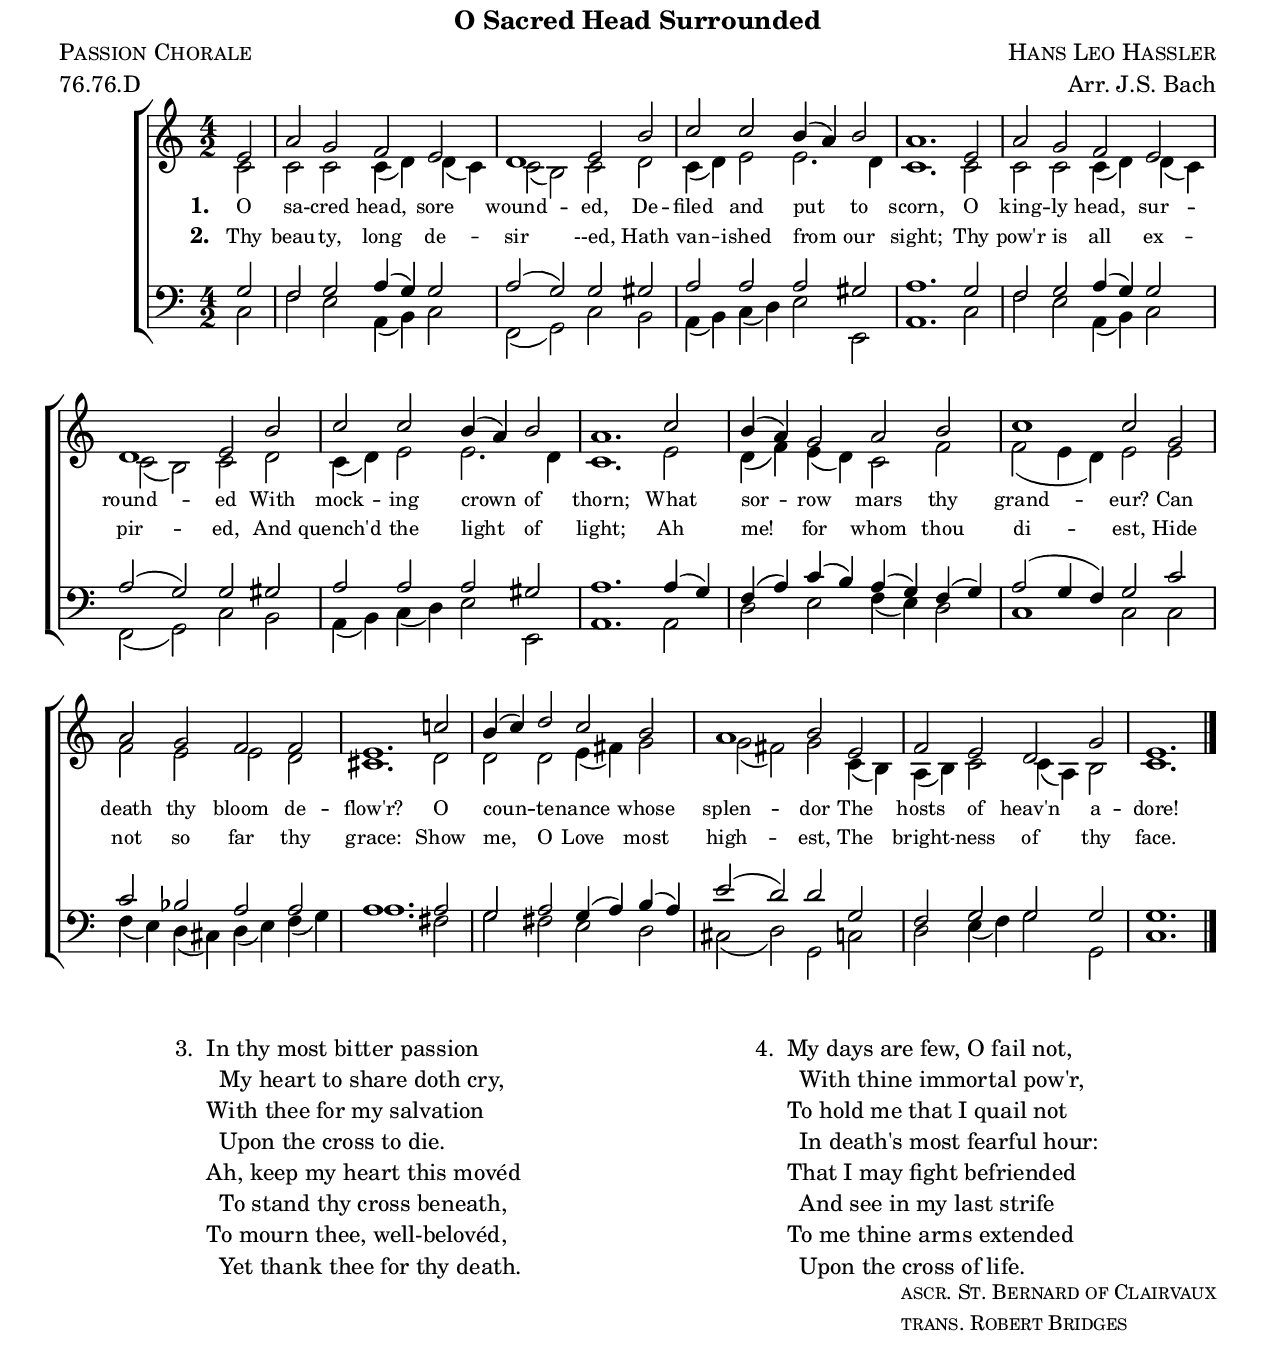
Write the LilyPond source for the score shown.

% Version 1.0
% Last edit: March 30, 2006
% The music and words produced by this source code are believed
% to be in the public domain in the United States. The source
% code itself is covered by the Creative Commons Attribution-
% NonCommercial license, 
% http://creativecommons.org/licenses/by-nc/2.5/
% Attribution: Geoff Horton

\version "2.8.0"
\include "english.ly"

#(set-default-paper-size "letter")
#(set-global-staff-size 20)

title = "O Sacred Head Surrounded"
composer = "Hans Leo Hassler"
poet = "ascr. St. Bernard of Clairvaux"
translator = "trans. Robert Bridges"
meter = "76.76.D"
arranger = "Arr. J.S. Bach"
piece = "Passion Chorale"

world = {
  \key a \minor
  \time 4/2
  \partial 2*1
}

melody = \relative c' {
  \world
  e2 |
  a g f e |
  d1 e2 b' |
  c c b4( a) b2 |
  a1. % end line 1
  e2 |
  a g f e |
  d1 e2 b' |
  c c b4( a) b2 |
  a1. % end line 2
  c2 |
  b4( a) g2 a b |
  c1 c2 g |
  a g f f |
  e1. % end line 3
  c'!2 |
  b4( c) d2 c b |
  a1 b2 e, |
  f e d g |
  e1. \bar "|."
}


alto = \relative c' {
  \world
  c2 |
  c c c4( d) d( c) |
  c2( b) c d |
  c4( d) e2 e2. d4 |
  c1. % end line 1
  c2 |
  c c c4( d) d( c) |
  c2( b) c d |
  c4( d) e2 e2. d4 |
  c1. % end line 2
  e2 |
  d4( f) e( d) c2 f |
  f2( e4 d) e2 e |
  f e e d |
  cs1. % end line 3
  d2 |
  d d e4( fs) g2 |
  g( fs) g c,4( b) |
  a( b) c2 c4( a) b2 |
  c1. \bar "|."
}

tenor = \relative c' {
  \world
  g2 |
  f2 g a4( g) g2 |
  a( g) g gs |
  a a a gs |
  a1. % end line 1
  g2 |
  f2 g a4( g) g2 |
  a( g) g gs |
  a a a gs |
  a1. % end line 2
  a4( g) |
  f( a) c( b) a( g) f( g) |
  a2( g4 f) g2 c |
  c bf a a |
  a1. % end line 3
  a=2 |
  g a g4( a) b( a) |
  e'2( d) d g, |
  f g g g |
  g1. \bar "|."
}

bass = \relative c {
  \world
  c2 |
  f e a,4( b) c2 |
  f,( g) c b |
  a4( b) c( d) e2 e, |
  a1. % end line 1
  c2 |
  f e a,4( b) c2 |
  f,( g) c b |
  a4( b) c( d) e2 e, |
  a1. % end line 2
  a2 |
  d e f4( e) d2 |
  c1 c2 c |
  f4( e) d( cs) d( e) f( g) |
  a1. % end line 3
  fs2 |
  g fs e d |
  cs2( d) g, c= |
  d e4( f) g2 g, |
  c1. \bar "|."
  
}

verseOne = \lyricmode {
  \set stanza = "1. "
  O sa -- cred head, sore wound -- ed,
  De -- filed and put to scorn,
  O king -- ly head, sur -- round -- ed 
  With mock -- ing crown of thorn;
  What sor -- row mars thy grand -- eur? 
  Can death thy bloom de -- flow'r?
  O coun -- te -- nance whose splen -- dor
  The hosts of heav'n a -- dore!
}

verseTwo = \lyricmode {
  \set stanza = "2. "
  Thy beau -- ty, long de -- sir --ed,
  Hath van -- ished from our sight;
  Thy pow'r is all ex -- pir -- ed,
  And quench'd the light of light;
  Ah me! for whom thou di -- est,
  Hide not so far thy grace:
  Show me, O Love most high -- est,
  The bright -- ness of thy face.
}

\markup {
  \column {
    \fill-line { \large \bold \title } % title
    \fill-line { \caps \piece               % piece
	         \caps \composer      % composer
	  }
    \fill-line { \meter          % meter
	         \arranger           % arranger
	  }
  }
}

\score {
  \context ChoirStaff <<
    \context Staff = upper <<
      \context Voice =
         sopranos { \voiceOne << \melody >> }
      \context Voice =
         altos { \voiceTwo << \alto >> }
      \context Lyrics = one \lyricsto sopranos \verseOne
      \context Lyrics = two \lyricsto sopranos \verseTwo
    >>
    \context Staff = lower <<
      \clef bass
      \context Voice =
        tenors { \voiceOne << \tenor >> }
      \context Voice =
        basses { \voiceTwo << \bass >> }
    >>
>>
  \layout {
    \context {
      \Score
      % **** Turns off bar numbering
      \remove "Bar_number_engraver"
    }
    \context {
      \Lyrics
      % **** Prevents lyrics from running too close together
      \override LyricSpace #'minimum-distance = #0.6
      % **** Makes the text of lyrics a little smaller
      \override LyricText #'font-size = #-1
      % **** Moves lines of lyrics closer together
      \override VerticalAxisGroup #'minimum-Y-extent = #'(-1 . 1)
    }
  }
}


\markup { 
  \normalsize {
    \fill-line {
      \hspace #3.0
      \line {
	"3. "
	\column {
	  "In thy most bitter passion"
	  "  My heart to share doth cry,"
	  "With thee for my salvation"
	  "  Upon the cross to die."
	  "Ah, keep my heart this movéd"
	  "  To stand thy cross beneath,"
	  "To mourn thee, well-belovéd,"
	  "  Yet thank thee for thy death."
	}
      }
      \hspace #3.0
      \line {
	"4. "
	\column {
	  "My days are few, O fail not,"
	  "  With thine immortal pow'r,"
	  "To hold me that I quail not"
	  "  In death's most fearful hour:"
	  "That I may fight befriended"
	  "  And see in my last strife"
	  "To me thine arms extended"
	  "  Upon the cross of life."
	}
      }
      \hspace #3.0
    }
  }
}

\markup {
  \fill-line {
    " "
    \column {
      \small \caps \poet % poet
      \small \caps \translator % translator
    }
  }
}



\paper {
  ragged-bottom = ##t
  top-margin = 0.0\in
  bottom-margin = 0.25\in
}

%{
  _The Hymnal 1940_, #75. Note that the _Hymnal_ itself is wrong
  about the author, as _The Hymnal Companion_ states that Bridge's
  translation is from the Latin original and not from Paulus Gerhardt's
  German translation.

  Revision history: 
  3-30-06 New hymn
%}


